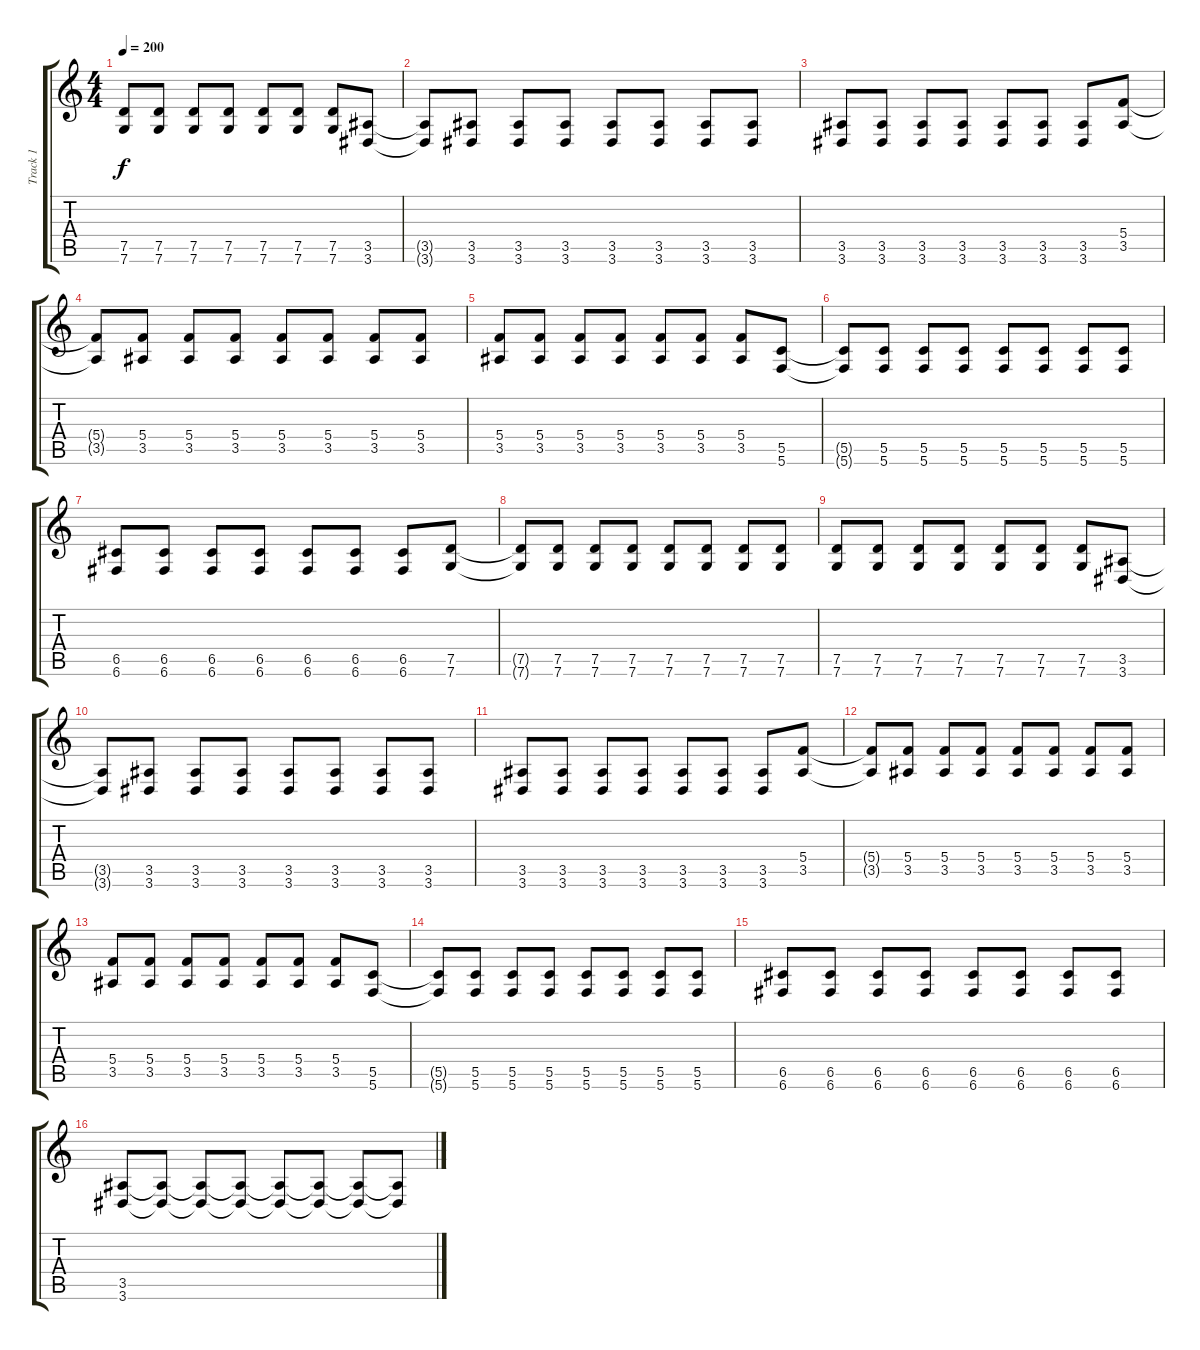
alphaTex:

\track ("Track 1" "Track 1") {instrument distortionguitar}
\staff {score tabs}
\tuning (D4 A3 F3 C3 G2 C2) {hide}
\ts (4 4)
\tempo 200
\clef g2
\ks c
(7.5 7.6).8{dy f} (7.5 7.6).8 (7.5 7.6).8 (7.5 7.6).8 (7.5 7.6).8 (7.5 7.6).8 (7.5 7.6).8 (3.5 3.6).8 |
(3.5{t} 3.6{t}).8 (3.5 3.6).8 (3.5 3.6).8 (3.5 3.6).8 (3.5 3.6).8 (3.5 3.6).8 (3.5 3.6).8 (3.5 3.6).8 |
(3.5 3.6).8 (3.5 3.6).8 (3.5 3.6).8 (3.5 3.6).8 (3.5 3.6).8 (3.5 3.6).8 (3.5 3.6).8 (5.4 3.5).8 |
(5.4{t} 3.5{t}).8 (5.4 3.5).8 (5.4 3.5).8 (5.4 3.5).8 (5.4 3.5).8 (5.4 3.5).8 (5.4 3.5).8 (5.4 3.5).8 |
(5.4 3.5).8 (5.4 3.5).8 (5.4 3.5).8 (5.4 3.5).8 (5.4 3.5).8 (5.4 3.5).8 (5.4 3.5).8 (5.5 5.6).8 |
(5.5{t} 5.6{t}).8 (5.5 5.6).8 (5.5 5.6).8 (5.5 5.6).8 (5.5 5.6).8 (5.5 5.6).8 (5.5 5.6).8 (5.5 5.6).8 |
(6.5 6.6).8 (6.5 6.6).8 (6.5 6.6).8 (6.5 6.6).8 (6.5 6.6).8 (6.5 6.6).8 (6.5 6.6).8 (7.5 7.6).8 |
(7.5{t} 7.6{t}).8 (7.5 7.6).8 (7.5 7.6).8 (7.5 7.6).8 (7.5 7.6).8 (7.5 7.6).8 (7.5 7.6).8 (7.5 7.6).8 |
(7.5 7.6).8 (7.5 7.6).8 (7.5 7.6).8 (7.5 7.6).8 (7.5 7.6).8 (7.5 7.6).8 (7.5 7.6).8 (3.5 3.6).8 |
(3.5{t} 3.6{t}).8 (3.5 3.6).8 (3.5 3.6).8 (3.5 3.6).8 (3.5 3.6).8 (3.5 3.6).8 (3.5 3.6).8 (3.5 3.6).8 |
(3.5 3.6).8 (3.5 3.6).8 (3.5 3.6).8 (3.5 3.6).8 (3.5 3.6).8 (3.5 3.6).8 (3.5 3.6).8 (5.4 3.5).8 |
(5.4{t} 3.5{t}).8 (5.4 3.5).8 (5.4 3.5).8 (5.4 3.5).8 (5.4 3.5).8 (5.4 3.5).8 (5.4 3.5).8 (5.4 3.5).8 |
(5.4 3.5).8 (5.4 3.5).8 (5.4 3.5).8 (5.4 3.5).8 (5.4 3.5).8 (5.4 3.5).8 (5.4 3.5).8 (5.5 5.6).8 |
(5.5{t} 5.6{t}).8 (5.5 5.6).8 (5.5 5.6).8 (5.5 5.6).8 (5.5 5.6).8 (5.5 5.6).8 (5.5 5.6).8 (5.5 5.6).8 |
(6.5 6.6).8 (6.5 6.6).8 (6.5 6.6).8 (6.5 6.6).8 (6.5 6.6).8 (6.5 6.6).8 (6.5 6.6).8 (6.5 6.6).8 |
(3.5 3.6).8 (3.5{t} 3.6{t}).8 (3.5{t} 3.6{t}).8 (3.5{t} 3.6{t}).8 (3.5{t} 3.6{t}).8 (3.5{t} 3.6{t}).8 (3.5{t} 3.6{t}).8 (3.5{t} 3.6{t}).8
